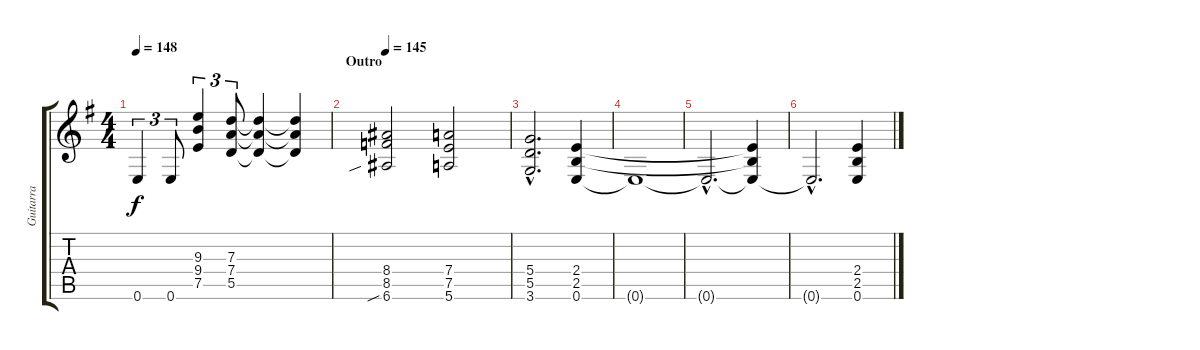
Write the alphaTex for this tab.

\track ("Guitarra " "Guitarra ") {instrument overdrivenguitar}
\staff {score tabs}
\tuning (E4 B3 G3 D3 A2 E2) {hide}
\ts (4 4)
\section ("" "")
\tempo 148
\clef g2
\ks g
0.6.4{tu (3 2) dy f} 0.6.8{tu (3 2)} (9.3 9.4 7.5).4{tu (3 2)} (7.3 7.4 5.5).8{tu (3 2)} (7.3{t} 7.4{t} 5.5{t}).4 (7.3{t} 7.4{t} 5.5{t}).4 |
\section ("" "Outro")
\tempo 145
(8.4 8.5 6.6{sib}).2 (7.4 7.5 5.6).2 |
(5.4{hac} 5.5{hac} 3.6{hac}).2{d} (2.4 2.5 0.6).4 |
0.6{t}.1 |
0.6{hac t}.2{d} (2.4{t} 2.5{t} 0.6{t}).4 |
0.6{hac t}.2{d} (2.4 2.5 0.6).4
